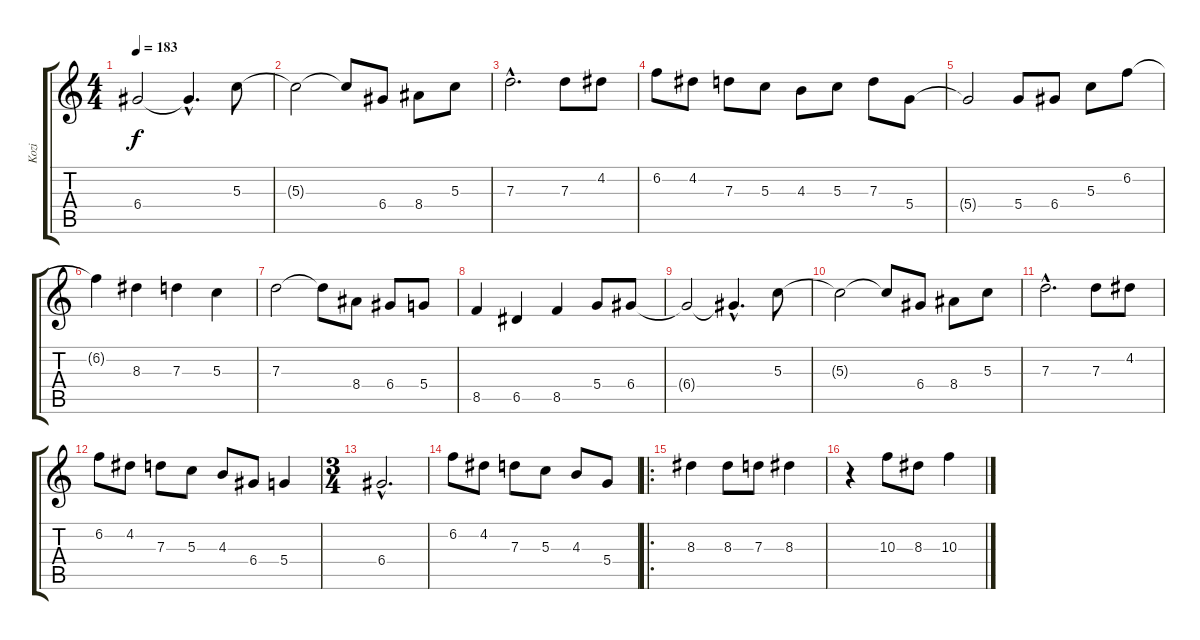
\track ("Kozi" "Kozi") {instrument distortionguitar}
\staff {score tabs}
\tuning (E4 B3 G3 D3 A2 E2) {hide}
\ts (4 4)
\tempo 183
\clef g2
\ks c
6.4{t}.2{dy f} 6.4{hac t}.4{d} 5.3.8 |
5.3{t}.2 5.3{t}.8 6.4.8 8.4.8 5.3.8 |
7.3{hac}.2{d} 7.3.8 4.2.8 |
6.2.8 4.2.8 7.3.8 5.3.8 4.3.8 5.3.8 7.3.8 5.4.8 |
5.4{t}.2 5.4.8 6.4.8 5.3.8 6.2.8 |
6.2{t}.4 8.3.4 7.3.4 5.3.4 |
7.3.2 7.3{t}.8 8.4.8 6.4.8 5.4.8 |
8.5.4 6.5.4 8.5.4 5.4.8 6.4.8 |
6.4{t}.2 6.4{hac t}.4{d} 5.3.8 |
5.3{t}.2 5.3{t}.8 6.4.8 8.4.8 5.3.8 |
7.3{hac}.2{d} 7.3.8 4.2.8 |
6.2.8 4.2.8 7.3.8 5.3.8 4.3.8 6.4.8 5.4.4 |
\ts (3 4)
6.4{hac}.2{d} |
6.2.8 4.2.8 7.3.8 5.3.8 4.3.8 5.4.8 |
\ro
8.3.4 8.3.8 7.3.8 8.3.4 |
r.4 10.3.8 8.3.8 10.3.4
